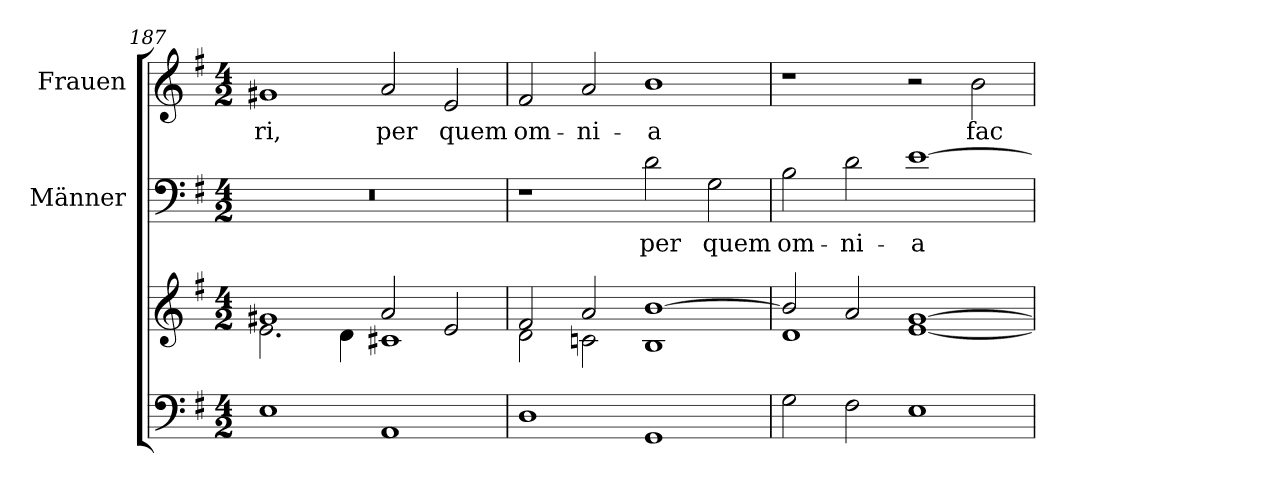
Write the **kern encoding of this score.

**kern	**kern	**kern	**text	**kern	**text
*part3	*part3	*part2	*part2	*part1	*part1
*staff4	*staff3	*staff2	*staff2	*staff1	*staff1
*	*	*I"Männer	*	*I"Frauen	*
*clefF4	*clefG2	*clefF4	*	*clefG2	*
*k[f#]	*k[f#]	*k[f#]	*	*k[f#]	*
*G:	*G:	*G:	*	*G:	*
*M4/2	*M4/2	*M4/2	*	*M4/2	*
=187	=187	=187	=187	=187	=187
*	*^	*	*	*	*
!	!	!	!	!	!	!LO:LY:b
1E	1g#X	2.e\	0r	.	1g#X	-ri,
.	.	4d\	.	.	.	.
!	!	!	!	!	!	!LO:LY:b
1AA	2a/	1c#X	.	.	2a/	per
!	!	!	!	!	!	!LO:LY:b
.	2e/	.	.	.	2e/	quem
=188	=188	=188	=188	=188	=188	=188
!	!	!	!	!	!	!LO:LY:b
1D	2f#/	2d\	1r	.	2f#/	om-
!	!	!	!	!	!	!LO:LY:b
.	2a/	2cn\	.	.	2a/	-ni-
!	!	!	!	!LO:LY:b	!	!LO:LY:b
1GG	[>1b	1B	2d\	per	1b	-a
!	!	!	!	!LO:LY:b	!	!
.	.	.	2G\	quem	.	.
!!LO:LB:g=z
=189	=189	=189	=189	=189	=189	=189
!	!	!	!	!LO:LY:b	!	!
2G\	2b/]	1d	2B\	om-	1r	.
!	!	!	!	!LO:LY:b	!	!
2F#\	2a/	.	2d\	-ni-	.	.
!	!	!	!	!LO:LY:b	!	!
1E	[>1g	[<1e	[1e	-a	2r	.
!	!	!	!	!	!	!LO:LY:b
.	.	.	.	.	2b\	fac-
*	*v	*v	*	*	*	*
=	=	=	=	=	=
*-	*-	*-	*-	*-	*-
